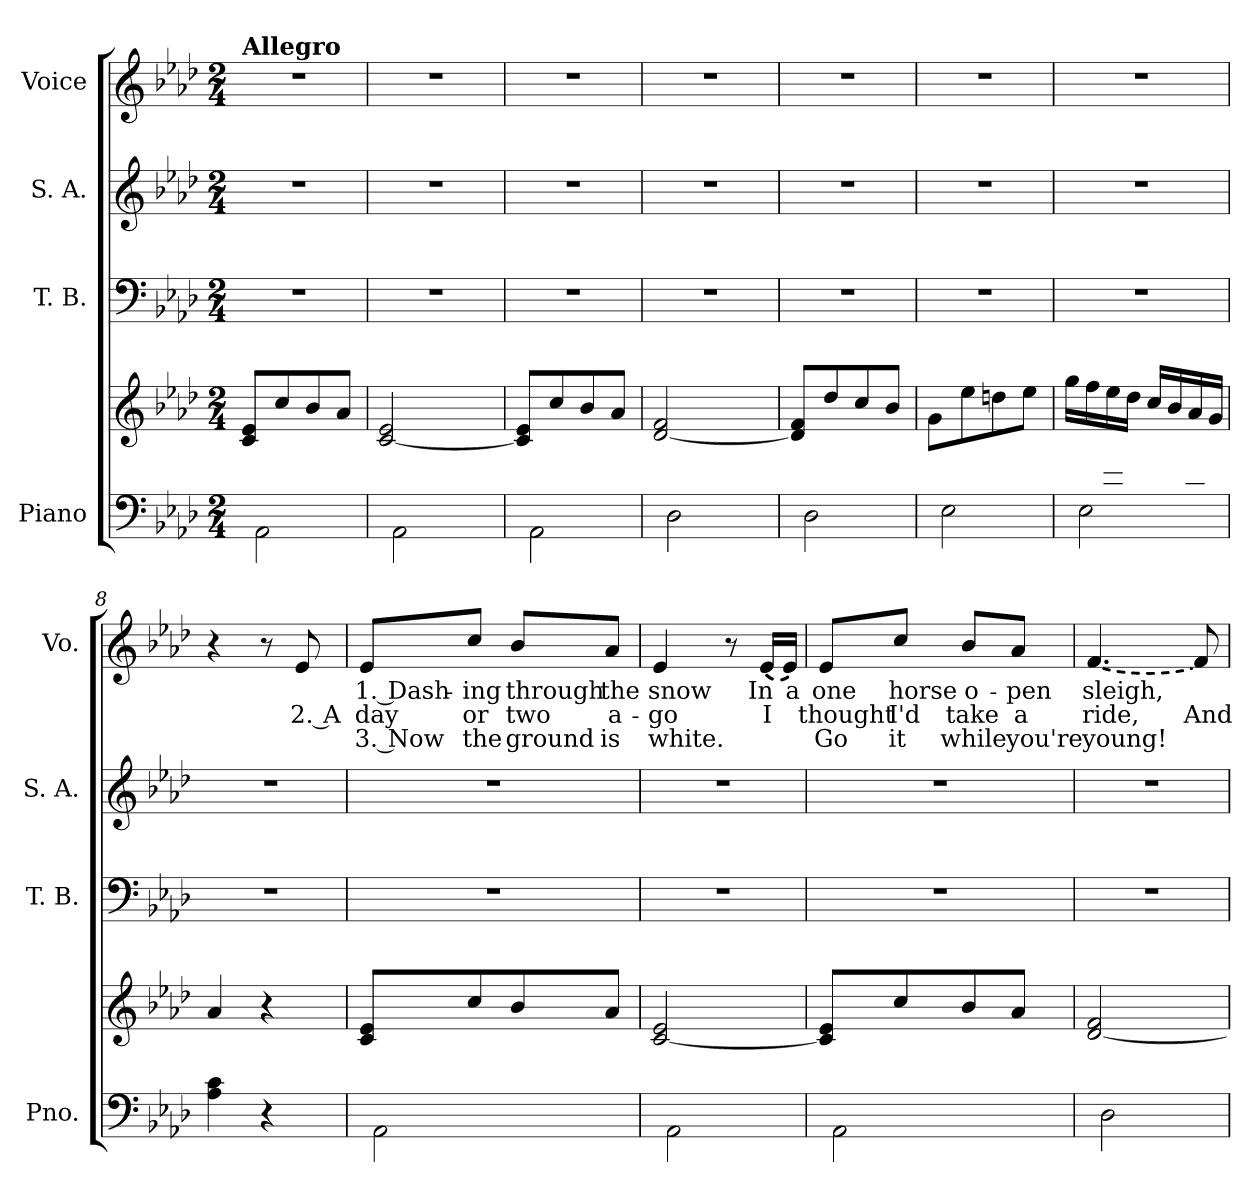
**kern	**kern	**kern	**kern	**kern	**text	**text	**text
*part4	*part4	*part3	*part2	*part1	*part1	*part1	*part1
*staff5	*staff4	*staff3	*staff2	*staff1	*staff1	*staff1	*staff1
*I"Piano	*	*I"T. B.	*I"S. A.	*I"Voice	*	*	*
*I'Pno.	*	*I'T. B.	*I'S. A.	*I'Vo.	*	*	*
*clefF4	*clefG2	*clefF4	*clefG2	*clefG2	*	*	*
*k[b-e-a-d-]	*k[b-e-a-d-]	*k[b-e-a-d-]	*k[b-e-a-d-]	*k[b-e-a-d-]	*	*	*
*M2/4	*M2/4	*M2/4	*M2/4	*M2/4	*	*	*
=1	=1	=1	=1	=1	=1	=1	=1
*^	*	*	*	*	*	*	*
!	!	!	!	!	!LO:TX:a:B:t=Allegro	!	!	!
8AA-/Lyy	2AA-\	8c/ 8e-/L	2r	2r	2r	.	.	.
8A-/	.	8cc/	.	.	.	.	.	.
8E-/	.	8b-/	.	.	.	.	.	.
8A-/J	.	8a-/J	.	.	.	.	.	.
=2	=2	=2	=2	=2	=2	=2	=2	=2
8AA-/Lyy	2AA-\	[2c/ 2e-/	2r	2r	2r	.	.	.
8A-/	.	.	.	.	.	.	.	.
8E-/	.	.	.	.	.	.	.	.
8A-/J	.	.	.	.	.	.	.	.
=3	=3	=3	=3	=3	=3	=3	=3	=3
8AA-/Lyy	2AA-\	8c/] 8e-/L	2r	2r	2r	.	.	.
8A-/	.	8cc/	.	.	.	.	.	.
8E-/	.	8b-/	.	.	.	.	.	.
8A-/J	.	8a-/J	.	.	.	.	.	.
=4	=4	=4	=4	=4	=4	=4	=4	=4
8D-/Lyy	2D-\	[2d-/ 2f/	2r	2r	2r	.	.	.
8A-/	.	.	.	.	.	.	.	.
8F/	.	.	.	.	.	.	.	.
8A-/J	.	.	.	.	.	.	.	.
=5	=5	=5	=5	=5	=5	=5	=5	=5
8D-/Lyy	2D-\	8d-/] 8f/L	2r	2r	2r	.	.	.
8B-/	.	8dd-/	.	.	.	.	.	.
8F/	.	8cc/	.	.	.	.	.	.
8B-/J	.	8b-/J	.	.	.	.	.	.
=6	=6	=6	=6	=6	=6	=6	=6	=6
8E-/Lyy	2E-\	8g\L	2r	2r	2r	.	.	.
8B-/	.	8ee-\	.	.	.	.	.	.
8G/	.	8ddn\	.	.	.	.	.	.
8B-/J	.	8ee-\J	.	.	.	.	.	.
=7	=7	=7	=7	=7	=7	=7	=7	=7
8E-/Lyy	2E-\	16gg\LL	2r	2r	2r	.	.	.
.	.	16ff\	.	.	.	.	.	.
8e-/	.	16ee-\	.	.	.	.	.	.
.	.	16dd-\JJ	.	.	.	.	.	.
8G/	.	16cc/LL	.	.	.	.	.	.
.	.	16b-/	.	.	.	.	.	.
8d-/J	.	16a-/	.	.	.	.	.	.
.	.	16g/JJ	.	.	.	.	.	.
*v	*v	*	*	*	*	*	*	*
=8	=8	=8	=8	=8	=8	=8	=8
4A-\ 4c\	4a-/	2r	2r	4r	.	.	.
4r	4r	.	.	8r	.	.	.
!	!	!	!	!	!	!LO:LY:b	!
.	.	.	.	8e-/	.	2. A	.
!!LO:LB:g=z
=9	=9	=9	=9	=9	=9	=9	=9
*^	*	*	*	*	*	*	*
!	!	!	!	!	!	!LO:LY:b	!LO:LY:b	!LO:LY:b
8AA-/Lyy	2AA-\	8c/ 8e-/L	2r	2r	8e-/L	1. Dash-	day	3. Now
!	!	!	!	!	!	!LO:LY:b	!LO:LY:b	!LO:LY:b
8A-/	.	8cc/	.	.	8cc/J	-ing	or	the
!	!	!	!	!	!	!LO:LY:b	!LO:LY:b	!LO:LY:b
8E-/	.	8b-/	.	.	8b-/L	through	two	ground
!	!	!	!	!	!	!LO:LY:b	!LO:LY:b	!LO:LY:b
8A-/J	.	8a-/J	.	.	8a-/J	the	a-	is
=10	=10	=10	=10	=10	=10	=10	=10	=10
!	!	!	!	!	!	!LO:LY:b	!LO:LY:b	!LO:LY:b
8AA-/Lyy	2AA-\	[2c/ 2e-/	2r	2r	4e-/	snow	-go	white.
8A-/	.	.	.	.	.	.	.	.
8E-/	.	.	.	.	8r	.	.	.
!	!	!	!	!	!LO:T:dash	!LO:LY:b	!LO:LY:b	!
8A-/J	.	.	.	.	[16e-/LL	In	I	.
!	!	!	!	!	!	!LO:LY:b	!	!
.	.	.	.	.	16e-/JJ]	a	.	.
=11	=11	=11	=11	=11	=11	=11	=11	=11
!	!	!	!	!	!	!LO:LY:b	!LO:LY:b	!LO:LY:b
8AA-/Lyy	2AA-\	8c/] 8e-/L	2r	2r	8e-/L	one	thought	Go
!	!	!	!	!	!	!LO:LY:b	!LO:LY:b	!LO:LY:b
8A-/	.	8cc/	.	.	8cc/J	horse	I'd	it
!	!	!	!	!	!	!LO:LY:b	!LO:LY:b	!LO:LY:b
8E-/	.	8b-/	.	.	8b-/L	o-	take	while
!	!	!	!	!	!	!LO:LY:b	!LO:LY:b	!LO:LY:b
8A-/J	.	8a-/J	.	.	8a-/J	-pen	a	you're
=12	=12	=12	=12	=12	=12	=12	=12	=12
!	!	!	!	!	!LO:T:dash	!LO:LY:b	!LO:LY:b	!LO:LY:b
8D-/Lyy	2D-\	[2d-/ 2f/	2r	2r	[4.f/	sleigh,	ride,	young!
8A-/	.	.	.	.	.	.	.	.
8F/	.	.	.	.	.	.	.	.
!	!	!	!	!	!	!	!LO:LY:b	!
8A-/J	.	.	.	.	8f/]	.	And	.
*v	*v	*	*	*	*	*	*	*
=	=	=	=	=	=	=	=
*-	*-	*-	*-	*-	*-	*-	*-
